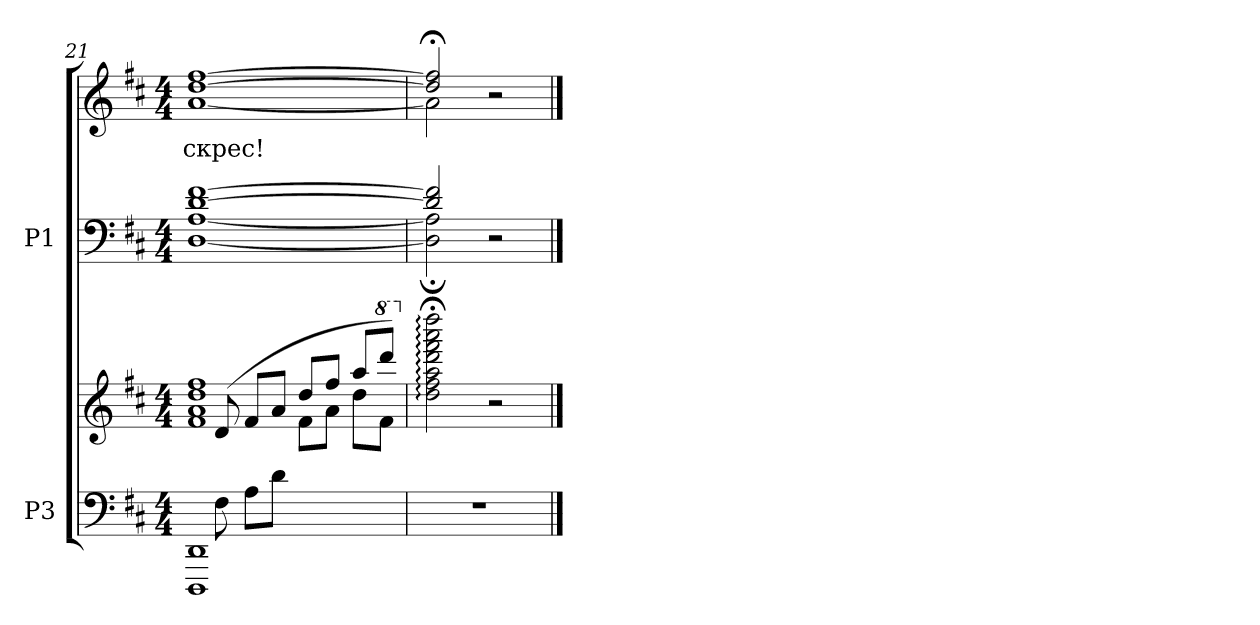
**kern	**kern	**kern	**kern	**text
*part2	*part2	*part1	*part1	*part1
*staff4	*staff3	*staff2	*staff1	*staff1
*I"P3	*	*I"P1	*	*
*clefF4	*clefG2	*clefF4	*clefG2	*
*k[f#c#]	*k[f#c#]	*k[f#c#]	*k[f#c#]	*
*D:	*D:	*D:	*D:	*
*M4/4	*M4/4	*M4/4	*M4/4	*
=21	=21	=21	=21	=21
*^	*^	*^	*	*
*	*	*	*^	*	*	*	*
!	!	!	!	!	!	!	!	!LO:LY:b:color=#000000
*	*	*	*	*	*	*	*^	*
8ryy	1DDDi 1DDi	8ryy	1f#i 1ai 1ddi 1ff#i	2ryy	[>1di [>1f#i	[<1Di [<1Ai	[>1ddi [>1ff#i	[<1ai	-скрес!
8F#i\	.	(8di/	.	.	.	.	.	.	.
8Ai\L	.	8f#i/L	.	.	.	.	.	.	.
8di\J	.	8ai/J	.	.	.	.	.	.	.
2ryy	.	8ddi/L	.	8f#i\L	.	.	.	.	.
.	.	8ff#i/J	.	8ai\J	.	.	.	.	.
.	.	8aai/L	.	8ddi\L	.	.	.	.	.
*	*	*8va	*	*	*	*	*	*	*
.	.	8ddddi/J)	.	8ff#i\J	.	.	.	.	.
*v	*v	*	*	*	*	*	*	*	*
*	*v	*v	*v	*	*	*	*	*
=22	=22	=22	=22	=22	=22	=22
*	*X8va	*	*	*	*	*
1r	2ddi\;: 2ff#i;: 2aai;: 2dddi;: 2fff#i;: 2aaai;: 2ddddi;:	2di/] 2f#i]	2Di\]; 2Ai];	2ddi/]; 2ff#i];	2ai\]	.
.	2r	2r	2ryy	2r	2ryy	.
*	*	*v	*v	*	*	*
*	*	*	*v	*v	*
==	==	==	==	==
*-	*-	*-	*-	*-
